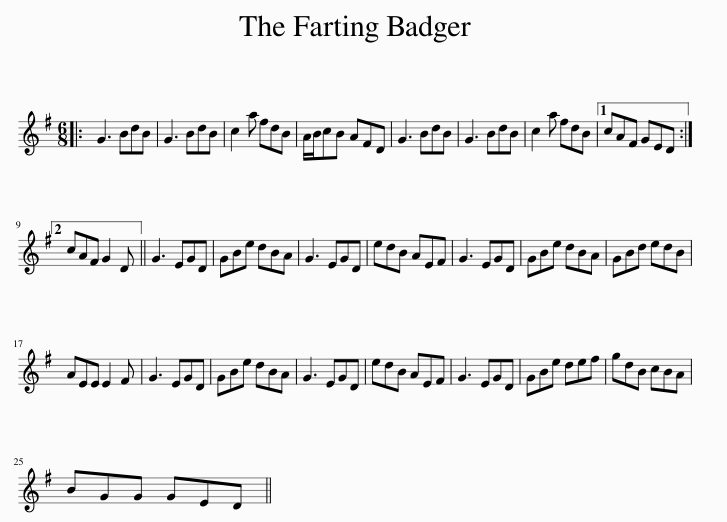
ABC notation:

X:1
L:1/8
M:6/8
I:linebreak $
K:G
V:1 treble
V:1
|: G3 BdB | G3 BdB | c2 a fdB | A/B/cB AFD | G3 BdB | %5
 G3 BdB | c2 a fdB |1 cAF GED :|2$ cAF G2 D || G3 EGD | %10
 GBe dBA | G3 EGD | edB AEF | G3 EGD | GBe dBA | %15
 GBd edB |$ AEE E2 F | G3 EGD | GBe dBA | G3 EGD | %20
 edB AEF | G3 EGD | GBe def | gdB cBA |$ BGG GED || %25
